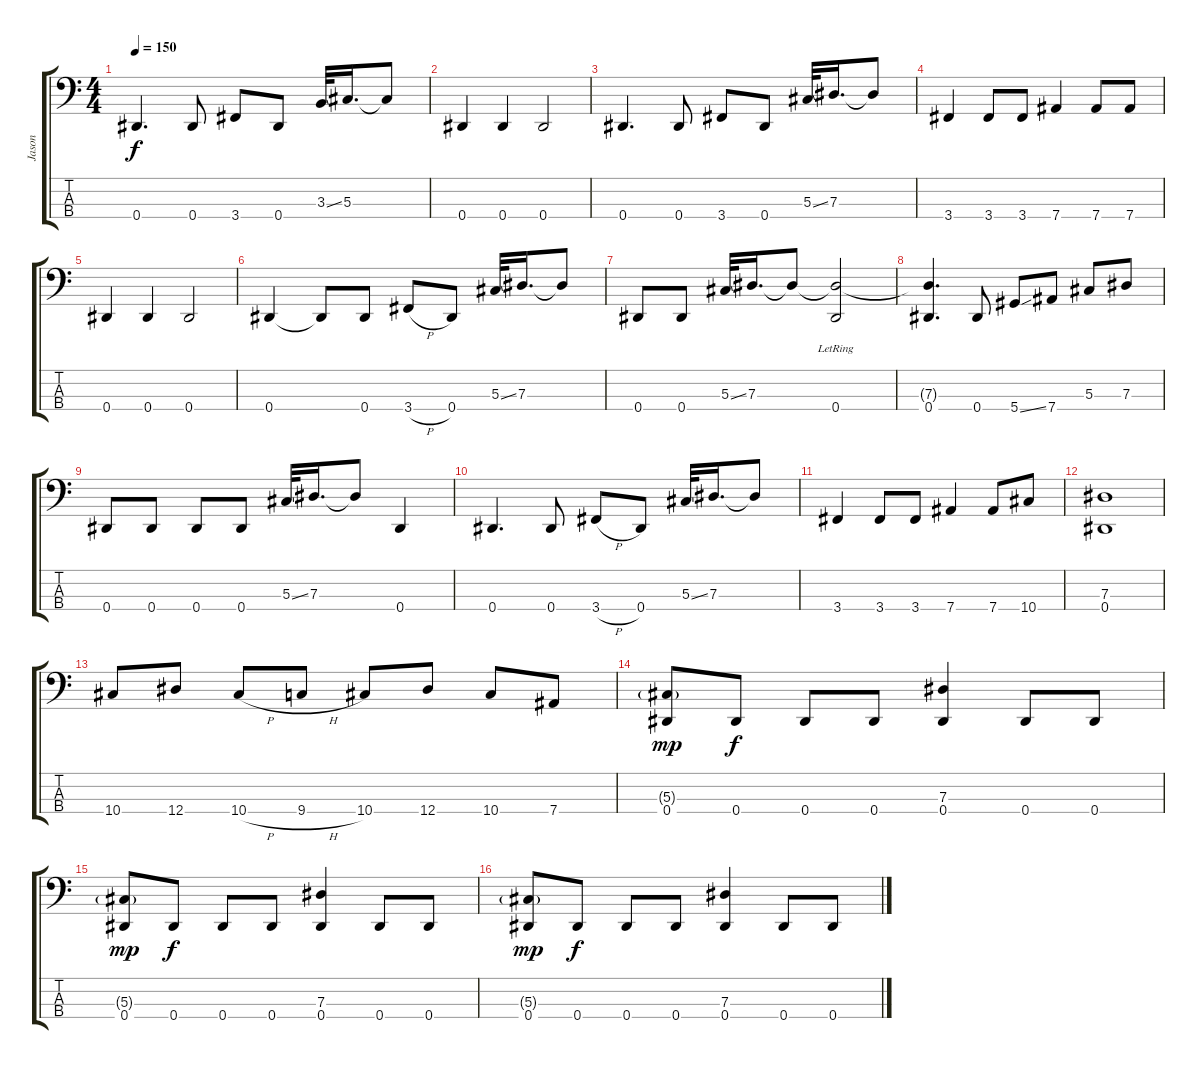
\track ("Jason" "Jason") {instrument electricbasspick}
\staff {score tabs}
\tuning (Gb2 Db2 Ab1 Eb1) {hide}
\ts (4 4)
\tempo 150
\clef f4
\ks c
0.4.4{d dy f} 0.4.8 3.4.8 0.4.8 3.3{ss}.32 5.3.16{d} 5.3{t}.8 |
0.4.4 0.4.4 0.4.2 |
0.4.4{d} 0.4.8 3.4.8 0.4.8 5.3{ss}.32 7.3.16{d} 7.3{t}.8 |
3.4.4 3.4.8 3.4.8 7.4.4 7.4.8 7.4.8 |
0.4.4 0.4.4 0.4.2 |
0.4.4 0.4{t}.8 0.4.8 3.4{h}.8 0.4.8 5.3{ss}.32 7.3.16{d} 7.3{t}.8 |
0.4.8 0.4.8 5.3{ss}.32 7.3.16{d} 7.3{t}.8 (7.3{t} 0.4{lr}).2 |
(7.3{t} 0.4).4{d} 0.4.8 5.4{ss}.8 7.4.8 5.3.8 7.3.8 |
0.4.8 0.4.8 0.4.8 0.4.8 5.3{ss}.32 7.3.16{d} 7.3{t}.8 0.4.4 |
0.4.4{d} 0.4.8 3.4{h}.8 0.4.8 5.3{ss}.32 7.3.16{d} 7.3{t}.8 |
3.4.4 3.4.8 3.4.8 7.4.4 7.4.8 10.4.8 |
(7.3 0.4).1 |
10.4.8 12.4.8 10.4{h}.8 9.4{h}.8 10.4.8 12.4.8 10.4.8 7.4.8 |
(5.3{g} 0.4).8{dy mp} 0.4.8{dy f} 0.4.8 0.4.8 (7.3 0.4).4 0.4.8 0.4.8 |
(5.3{g} 0.4).8{dy mp} 0.4.8{dy f} 0.4.8 0.4.8 (7.3 0.4).4 0.4.8 0.4.8 |
(5.3{g} 0.4).8{dy mp} 0.4.8{dy f} 0.4.8 0.4.8 (7.3 0.4).4 0.4.8 0.4.8
